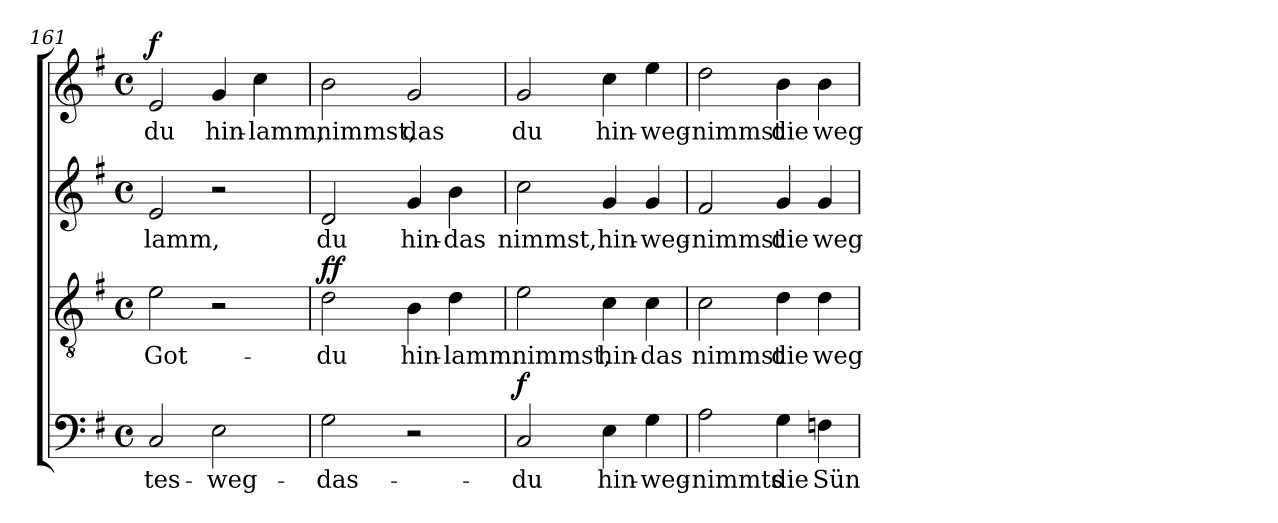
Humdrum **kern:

**kern	**text	**kern	**text	**kern	**text	**kern	**text	**dynam
*part1	*part1	*part1	*part1	*part1	*part1	*part1	*part1	*part1
*staff4	*staff4	*staff3	*staff3	*staff2	*staff2	*staff1	*staff1	*staff1/2/3/4
*clefF4	*	*clefGv2	*	*clefG2	*	*clefG2	*	*
*k[f#]	*	*k[f#]	*	*k[f#]	*	*k[f#]	*	*
*G:	*	*G:	*	*G:	*	*G:	*	*
*M4/4	*	*M4/4	*	*M4/4	*	*M4/4	*	*
*met(c)	*	*met(c)	*	*met(c)	*	*met(c)	*	*
=161	=161	=161	=161	=161	=161	=161	=161	=161
!	!LO:LY:b	!	!LO:LY:b	!	!LO:LY:b	!	!LO:LY:b	!LO:DY:a
2C/	-tes-	2e\	Got-	2e/	lamm,	2e/	du	f
!	!LO:LY:b	!	!	!	!	!	!LO:LY:b	!
2E\	-weg-	2r	.	2r	.	4g/	hin-	.
!	!	!	!	!	!	!	!LO:LY:b	!
.	.	.	.	.	.	4cc\	-lamm,	.
=162	=162	=162	=162	=162	=162	=162	=162	=162
!	!LO:LY:b	!	!LO:LY:b	!	!LO:LY:b	!	!LO:LY:b	!LO:DY:a=3
!	!	!	!	!	!	!	!	!LO:DY:n=1:a=2
2G\	das-	2d\	du	2d/	du	2b\	-nimmst,	f f
!	!	!	!LO:LY:b	!	!LO:LY:b	!	!LO:LY:b	!
2r	.	4B\	hin-	4g/	hin-	2g/	das	.
!	!	!	!LO:LY:b	!	!LO:LY:b	!	!	!
.	.	4d\	-lamm.	4b\	-das	.	.	.
!!LO:LB:g=z
=163	=163	=163	=163	=163	=163	=163	=163	=163
!	!LO:LY:b	!	!LO:LY:b	!	!LO:LY:b	!	!LO:LY:b	!LO:DY:a=4
2C/	du	2e\	-nimmst,	2cc\	-nimmst,	2g/	-du	f
!	!LO:LY:b	!	!LO:LY:b	!	!LO:LY:b	!	!LO:LY:b	!
4E\	hin-	4c\	hin-	4g/	hin-	4cc\	hin-	.
!	!LO:LY:b	!	!LO:LY:b	!	!LO:LY:b	!	!LO:LY:b	!
4G\	-weg-	4c\	-das	4g/	-weg-	4ee\	-weg-	.
=164	=164	=164	=164	=164	=164	=164	=164	=164
!	!LO:LY:b	!	!LO:LY:b	!	!LO:LY:b	!	!LO:LY:b	!
2A\	-nimmts	2c\	-nimmst	2f#/	-nimmst	2dd\	-nimmst	.
!	!LO:LY:b	!	!LO:LY:b	!	!LO:LY:b	!	!LO:LY:b	!
4G\	die	4d\	die	4g/	die	4b\	die	.
!	!LO:LY:b	!	!LO:LY:b	!	!LO:LY:b	!	!LO:LY:b	!
4Fn\	Sün-	4d\	weg-	4g/	weg-	4b\	weg-	.
=	=	=	=	=	=	=	=	=
*-	*-	*-	*-	*-	*-	*-	*-	*-
